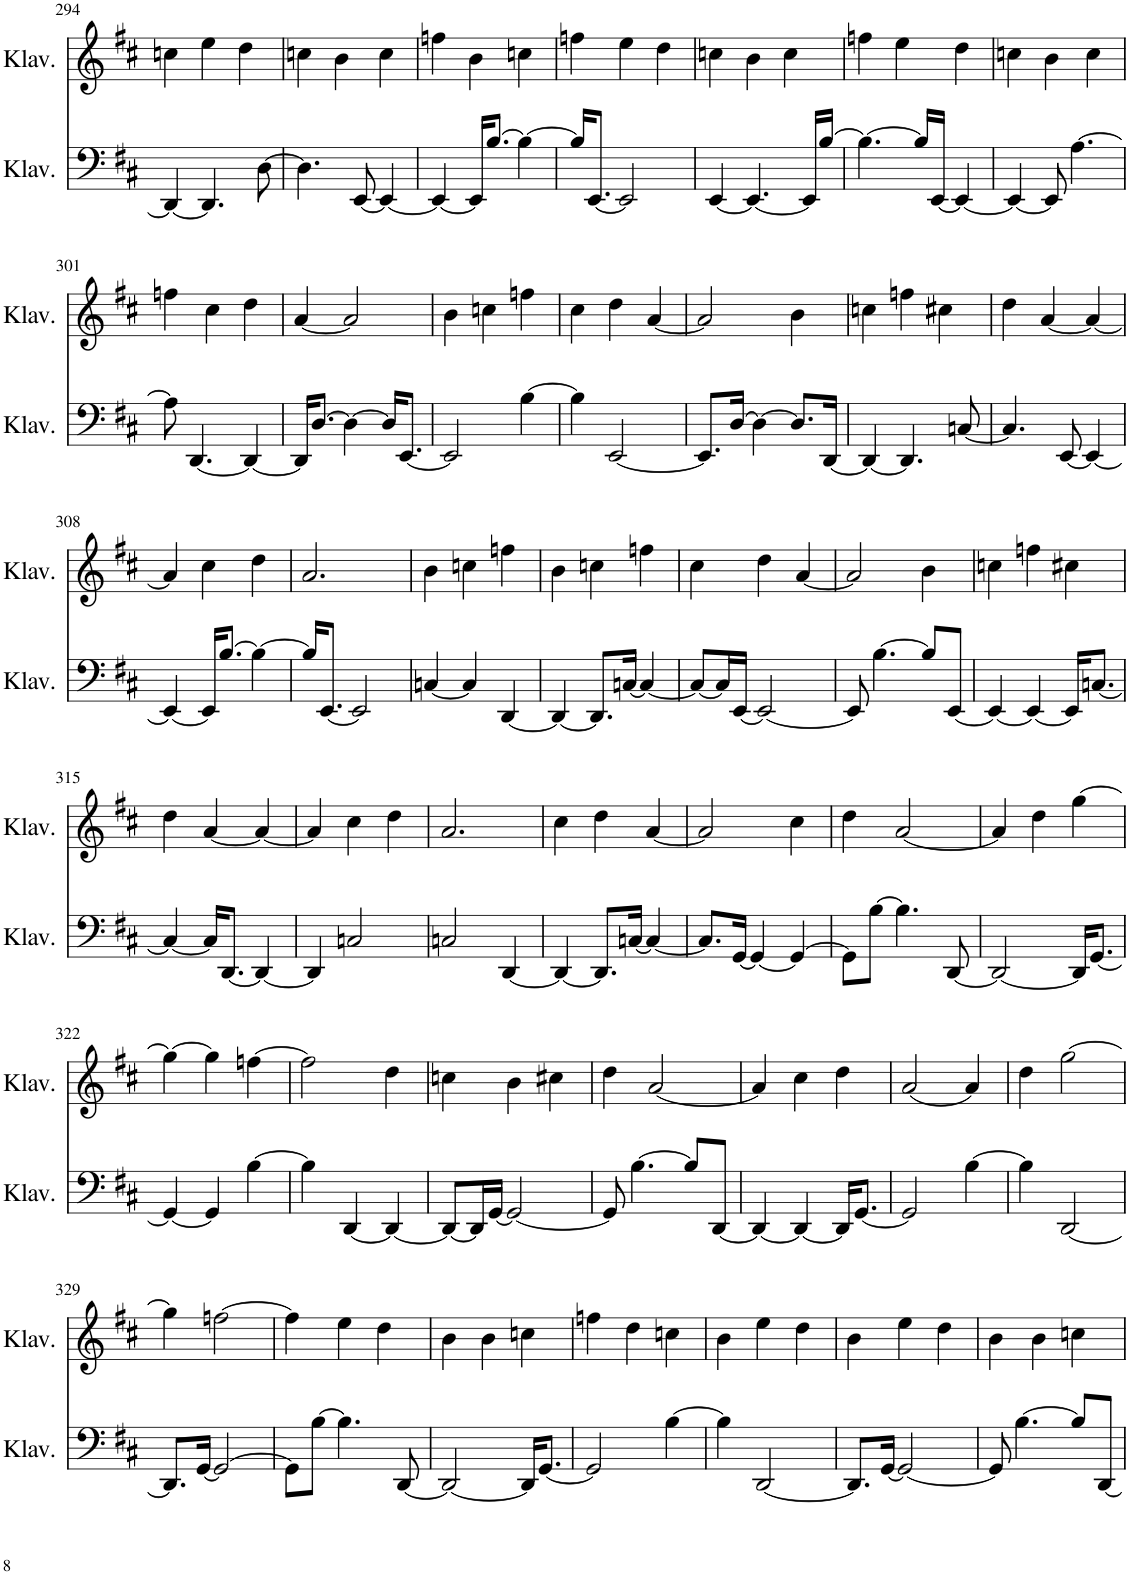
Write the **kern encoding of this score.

**kern	**kern
*part2	*part1
*staff2	*staff1
*I"Klavier	*I"Klavier
*I'Klav.	*I'Klav.
!!LO:PB:g=z
*clefF4	*clefG2
*k[f#c#]	*k[f#c#]
*M3/4	*M3/4
=294	=294
4DD/_	4ccn\
4.DD/]	4ee\
.	4dd\
[8D\	.
=295	=295
4.D\]	4ccn\
.	4b\
[8EE/	.
4EE/_	4cc\
=296	=296
4EE/_	4ffn\
16EE/KL]	4b\
[8.B/J	.
4B\_	4ccn\
=297	=297
16B/KL]	4ffn\
[8.EE/J	.
2EE/]	4ee\
.	4dd\
=298	=298
[4EE/	4ccn\
4.EE/_	4b\
.	4cc\
16EE/LL]	.
[16B/JJ	.
=299	=299
4.B\_	4ffn\
.	4ee\
16B/LL]	.
[16EE/JJ	.
4EE/_	4dd\
=300	=300
4EE/_	4ccn\
8EE/]	4b\
[4.A\	.
.	4cc\
!!LO:LB:g=z
=301	=301
8A\]	4ffn\
[4.DD/	.
.	4cc#\
4DD/_	4dd\
=302	=302
16DD/KL]	[4a/
[8.D/J	.
4D\_	2a/]
16D/KL]	.
[8.EE/J	.
=303	=303
2EE/]	4b\
.	4ccn\
[4B\	4ffn\
=304	=304
4B\]	4cc#\
[2EE/	4dd\
.	[4a/
=305	=305
8.EE/L]	2a/]
[16D/Jk	.
4D\_	.
8.D/L]	4b\
[16DD/Jk	.
=306	=306
4DD/_	4ccn\
4.DD/]	4ffn\
.	4cc#X\
[8Cn/	.
=307	=307
4.C/]	4dd\
.	[4a/
[8EE/	.
4EE/_	4a/_
!!LO:LB:g=z
=308	=308
4EE/_	4a/]
16EE/KL]	4cc#\
[8.B/J	.
4B\_	4dd\
=309	=309
16B/KL]	2.a/
[8.EE/J	.
2EE/]	.
=310	=310
[4Cn/	4b\
4C/]	4ccn\
[4DD/	4ffn\
=311	=311
4DD/_	4b\
8.DD/L]	4ccn\
[16Cn/Jk	.
4C/_	4ffn\
=312	=312
8C/L_	4cc#\
16C/L]	.
[16EE/JJ	.
2EE/_	4dd\
.	[4a/
=313	=313
8EE/]	2a/]
[4.B\	.
8B/L]	4b\
[8EE/J	.
=314	=314
4EE/_	4ccn\
4EE/_	4ffn\
16EE/KL]	4cc#X\
[8.Cn/J	.
!!LO:LB:g=z
=315	=315
4C/_	4dd\
16C/KL]	[4a/
[8.DD/J	.
4DD/_	4a/_
=316	=316
4DD/]	4a/]
2Cn/	4cc#\
.	4dd\
=317	=317
2Cn/	2.a/
[4DD/	.
=318	=318
4DD/_	4cc#\
8.DD/L]	4dd\
[16Cn/Jk	.
4C/_	[4a/
=319	=319
8.C/L]	2a/]
[16GG/Jk	.
4GG/_	.
4GG/_	4cc#\
=320	=320
8GG\L]	4dd\
[8B\J	.
4.B\]	[2a/
[8DD/	.
=321	=321
2DD/_	4a/]
.	4dd\
16DD/KL]	[4gg\
[8.GG/J	.
!!LO:LB:g=z
=322	=322
4GG/_	4gg\_
4GG/]	4gg\]
[4B\	[4ffn\
=323	=323
4B\]	2ff\]
[4DD/	.
4DD/_	4dd\
=324	=324
8DD/L_	4ccn\
16DD/L]	.
[16GG/JJ	.
2GG/_	4b\
.	4cc#X\
=325	=325
8GG/]	4dd\
[4.B\	.
.	[2a/
8B/L]	.
[8DD/J	.
=326	=326
4DD/_	4a/]
4DD/_	4cc#\
16DD/KL]	4dd\
[8.GG/J	.
=327	=327
2GG/]	[2a/
[4B\	4a/]
=328	=328
4B\]	4dd\
[2DD/	[2gg\
!!LO:LB:g=z
=329	=329
8.DD/L]	4gg\]
[16GG/Jk	.
2GG/_	[2ffn\
=330	=330
8GG\L]	4ff\]
[8B\J	.
4.B\]	4ee\
.	4dd\
[8DD/	.
=331	=331
2DD/_	4b\
.	4b\
16DD/KL]	4ccn\
[8.GG/J	.
=332	=332
2GG/]	4ffn\
.	4dd\
[4B\	4ccn\
=333	=333
4B\]	4b\
[2DD/	4ee\
.	4dd\
=334	=334
8.DD/L]	4b\
[16GG/Jk	.
2GG/_	4ee\
.	4dd\
=335	=335
8GG/]	4b\
[4.B\	.
.	4b\
8B/L]	4ccn\
[8DD/J	.
=	=
*-	*-
